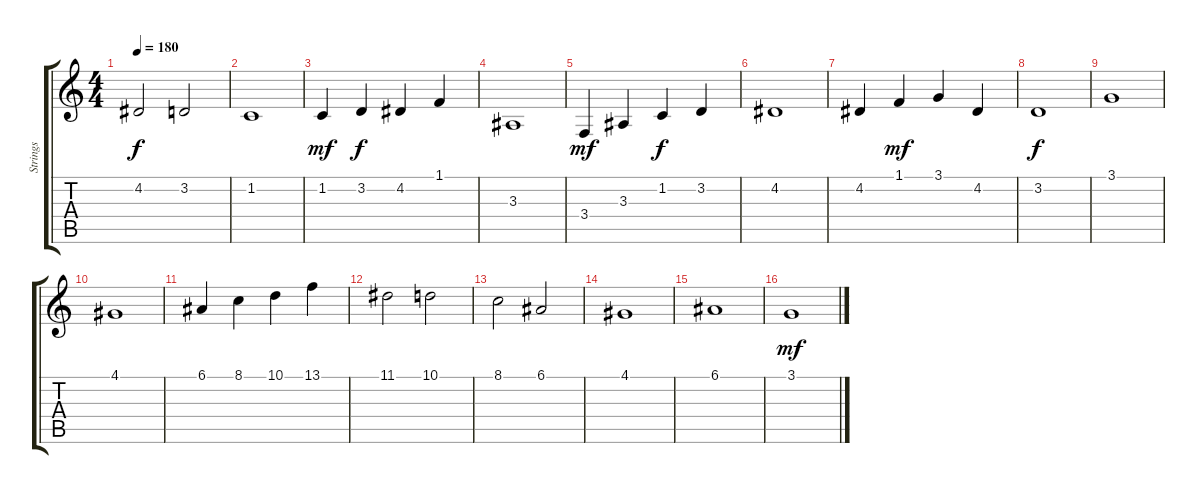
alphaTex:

\track ("Strings" "Strings") {instrument synthstrings1}
\staff {score tabs}
\tuning (E4 B3 G3 D3 A2 E2) {hide}
\ts (4 4)
\tempo 180
\clef g2
\ks c
4.2.2{dy f} 3.2.2 |
1.2.1 |
1.2.4{dy mf} 3.2.4{dy f} 4.2.4 1.1.4 |
3.3.1 |
3.4.4{dy mf} 3.3.4 1.2.4{dy f} 3.2.4 |
4.2.1 |
4.2.4 1.1.4{dy mf} 3.1.4 4.2.4 |
3.2.1{dy f} |
3.1.1 |
4.1.1 |
6.1.4 8.1.4 10.1.4 13.1.4 |
11.1.2 10.1.2 |
8.1.2 6.1.2 |
4.1.1 |
6.1.1 |
3.1.1{dy mf}
